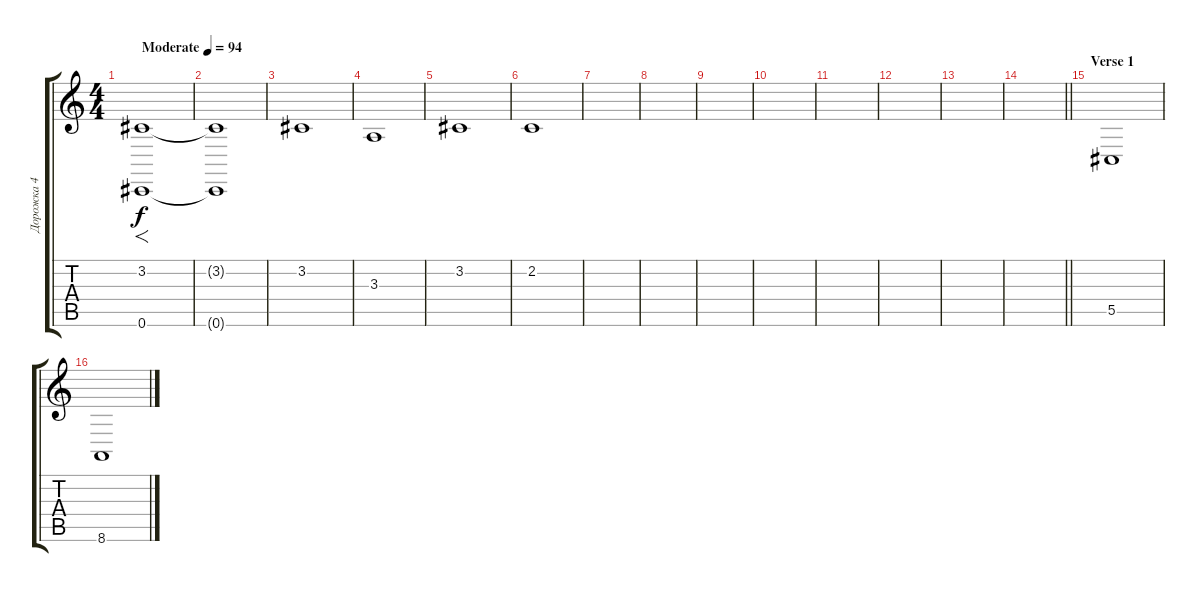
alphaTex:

\track ("Дорожка 4" "Дорожка 4") {instrument pad4choir}
\staff {score tabs}
\tuning (Eb4 Bb3 Gb3 Db3 Ab2 Db2) {hide}
\ts (4 4)
\tempo (94 "Moderate")
\clef g2
\ks c
(3.2 0.6).1{f dy f instrument pad4choir} |
(3.2{t} 0.6{t}).1 |
3.2.1 |
3.3.1 |
3.2.1 |
2.2.1 |
|
|
|
|
|
|
|
\barLineRight lightlight
|
\section ("" "Verse 1")
5.5.1 |
8.6.1
